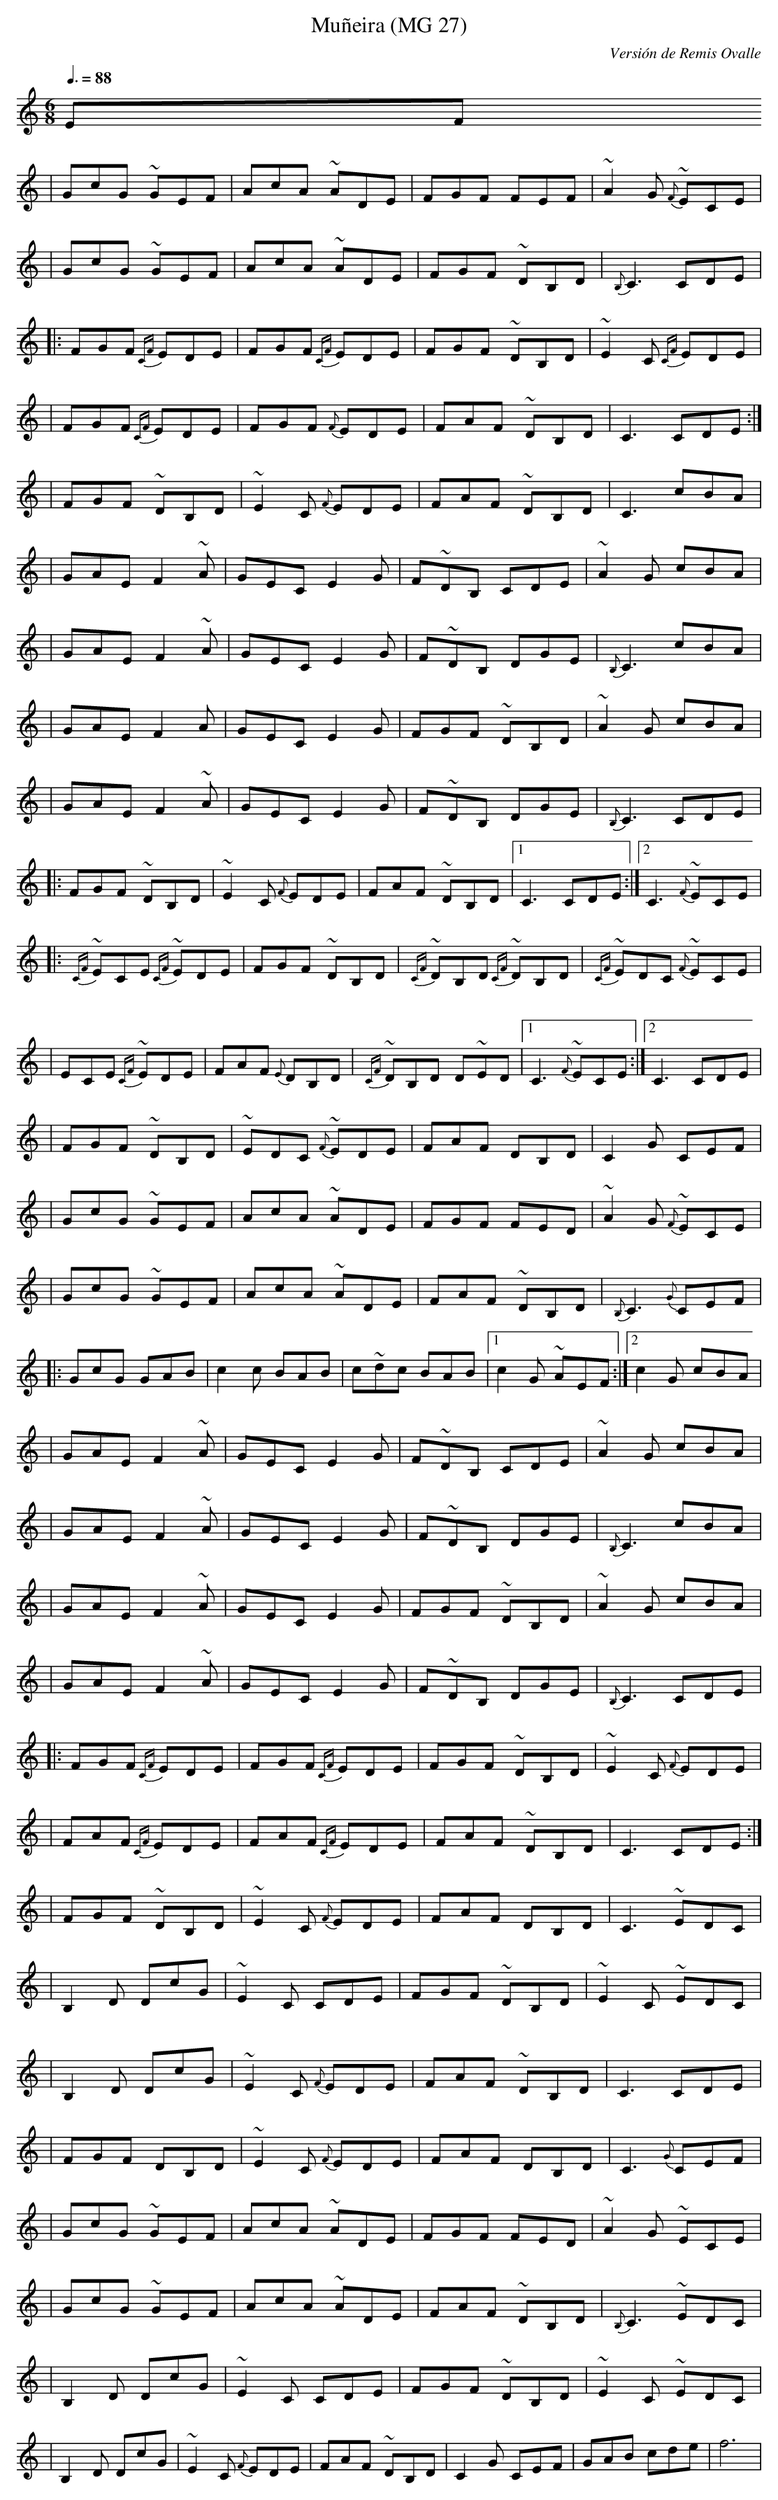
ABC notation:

X:1
T:Muñeira (MG 27)
C:Versión de Remis Ovalle
M:6/8
L:1/8
Q:3/8=88
E:Nivel 3
K:C
EF
|GcG ~GEF|AcA ~ADE|FGF FEF|~A2 G {F}~ECE|
|GcG ~GEF|AcA ~ADE|FGF ~DB,D|{B,}C3 CDE|
|: FGF {CF}EDE|FGF {CF}EDE|FGF ~DB,D|~E2 C {CF}EDE|
|FGF {CF}EDE|FGF {F}EDE|FAF ~DB,D|C3 CDE :|
|FGF ~DB,D|~E2 C {F}EDE|FAF ~DB,D|C3 cBA|
|GAE F2 ~A|GEC E2 G|F~DB, CDE|~A2 G cBA|
|GAE F2 ~A|GEC E2 G|F~DB, DGE|{B,}C3 cBA|
|GAE F2 A|GEC E2 G|FGF ~DB,D|~A2 G cBA|
|GAE F2 ~A|GEC E2 G|F~DB, DGE|{B,}C3 CDE|
|: FGF ~DB,D|~E2 C {F}EDE|FAF ~DB,D|[1 C3 CDE :|[2 C3 {F}~ECE|
|: {CF}~ECE {CF}~EDE|FGF ~DB,D|{CF}~DB,D {CF}~DB,D|{CF}~EDC {F}~ECE|
|ECE {CF}~EDE|FAF {E}DB,D|{CF}~DB,D D~ED|[1 C3 {F}~ECE :|[2 C3 CDE|
|FGF ~DB,D|~EDC {F}~EDE|FAF DB,D|C2 G CEF|
|GcG ~GEF|AcA ~ADE|FGF FED|~A2 G {F}~ECE|
|GcG ~GEF|AcA ~ADE|FAF ~DB,D|{B,}C3 {G}CEF|
|: GcG GAB|c2 c BAB|c~dc BAB|[1 c2 G ~AEF :|[2 c2 G cBA|
|GAE F2 ~A|GEC E2 G|F~DB, CDE|~A2 G cBA|
|GAE F2 ~A|GEC E2 G|F~DB, DGE|{B,}C3 cBA|
|GAE F2 ~A|GEC E2 G|FGF ~DB,D|~A2 G cBA|
|GAE F2 ~A|GEC E2 G|F~DB, DGE|{B,}C3 CDE|
|: FGF {CF}EDE|FGF {CF}EDE|FGF ~DB,D|~E2 C {F}EDE|
|FAF {CF}EDE|FAF {CF}EDE|FAF ~DB,D|C3 CDE :|
|FGF ~DB,D|~E2 C {F}EDE|FAF DB,D|C3 ~EDC|
|B,2 D DcG|~E2 C CDE|FGF ~DB,D|~E2 C ~EDC|
|B,2 D DcG|~E2 C {F}EDE|FAF ~DB,D|C3 CDE|
|FGF DB,D|~E2 C {F}EDE|FAF DB,D|C3 {G}CEF|
|GcG ~GEF|AcA ~ADE|FGF FED|~A2 G ~ECE|
|GcG ~GEF|AcA ~ADE|FAF ~DB,D|{B,}C3 ~EDC|
|B,2 D DcG|~E2 C CDE|FGF ~DB,D|~E2 C ~EDC|
|B,2 D DcG|~E2 C {F}EDE|FAF ~DB,D|C2 G CEF|GAB cde|f6|
